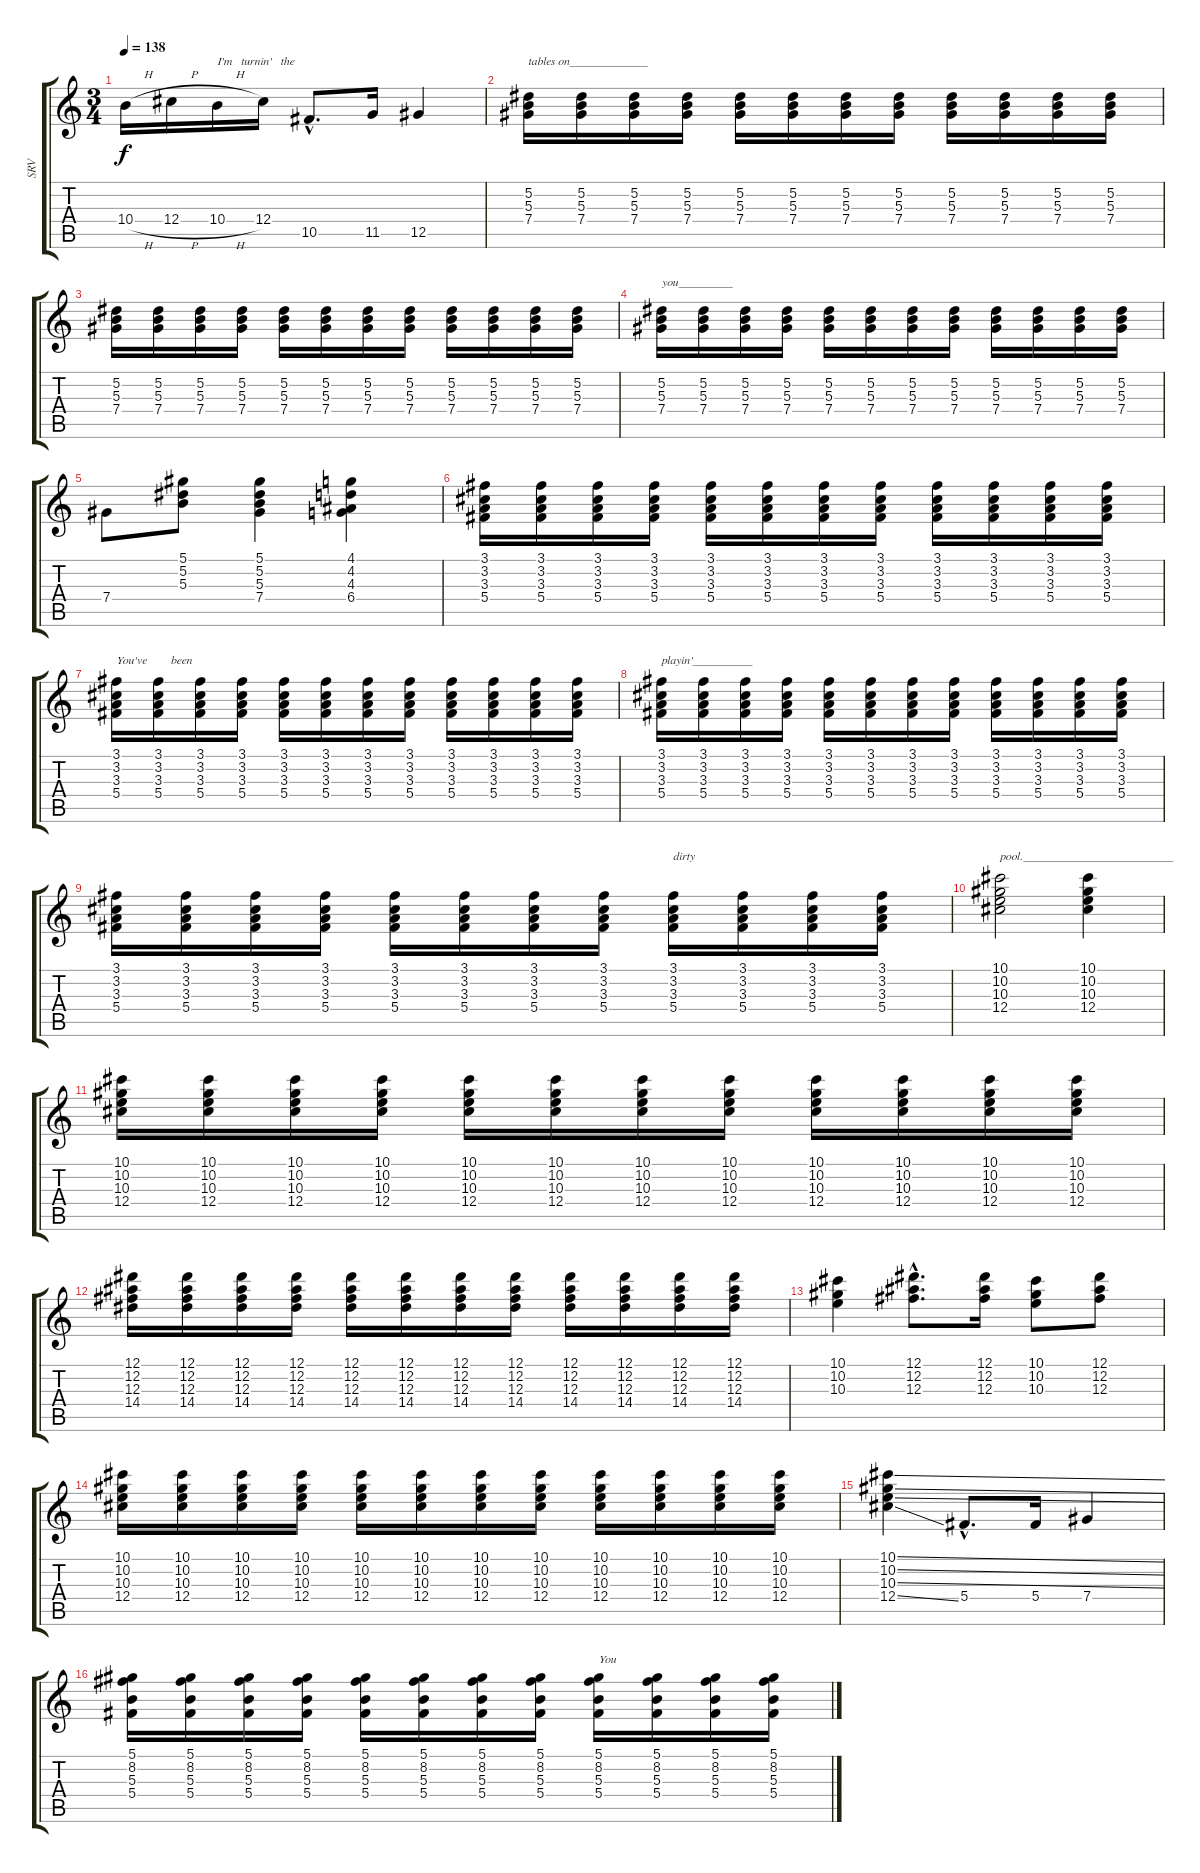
\track ("SRV" "SRV") {instrument electricguitarjazz}
\staff {score tabs}
\tuning (Eb4 Bb3 Gb3 Db3 Ab2 Eb2) {hide}
\ts (3 4)
\tempo 138
\clef g2
\ks c
10.4{h}.16{dy f} 12.4{h}.16 10.4{h}.16{txt "I'm   turnin'   the"} 12.4.16 10.5{hac}.8{d} 11.5.16 12.5.4 |
(5.2 5.3 7.4).16{txt "tables on_____________"} (5.2 5.3 7.4).16 (5.2 5.3 7.4).16 (5.2 5.3 7.4).16 (5.2 5.3 7.4).16 (5.2 5.3 7.4).16 (5.2 5.3 7.4).16 (5.2 5.3 7.4).16 (5.2 5.3 7.4).16 (5.2 5.3 7.4).16 (5.2 5.3 7.4).16 (5.2 5.3 7.4).16 |
(5.2 5.3 7.4).16 (5.2 5.3 7.4).16 (5.2 5.3 7.4).16 (5.2 5.3 7.4).16 (5.2 5.3 7.4).16 (5.2 5.3 7.4).16 (5.2 5.3 7.4).16 (5.2 5.3 7.4).16 (5.2 5.3 7.4).16 (5.2 5.3 7.4).16 (5.2 5.3 7.4).16 (5.2 5.3 7.4).16 |
(5.2 5.3 7.4).16{txt "you_________"} (5.2 5.3 7.4).16 (5.2 5.3 7.4).16 (5.2 5.3 7.4).16 (5.2 5.3 7.4).16 (5.2 5.3 7.4).16 (5.2 5.3 7.4).16 (5.2 5.3 7.4).16 (5.2 5.3 7.4).16 (5.2 5.3 7.4).16 (5.2 5.3 7.4).16 (5.2 5.3 7.4).16 |
7.4.8 (5.1 5.2 5.3).8 (5.1 5.2 5.3 7.4).4 (4.1 4.2 4.3 6.4).4 |
(3.1 3.2 3.3 5.4).16 (3.1 3.2 3.3 5.4).16 (3.1 3.2 3.3 5.4).16 (3.1 3.2 3.3 5.4).16 (3.1 3.2 3.3 5.4).16 (3.1 3.2 3.3 5.4).16 (3.1 3.2 3.3 5.4).16 (3.1 3.2 3.3 5.4).16 (3.1 3.2 3.3 5.4).16 (3.1 3.2 3.3 5.4).16 (3.1 3.2 3.3 5.4).16 (3.1 3.2 3.3 5.4).16 |
(3.1 3.2 3.3 5.4).16{txt "You've        been"} (3.1 3.2 3.3 5.4).16 (3.1 3.2 3.3 5.4).16 (3.1 3.2 3.3 5.4).16 (3.1 3.2 3.3 5.4).16 (3.1 3.2 3.3 5.4).16 (3.1 3.2 3.3 5.4).16 (3.1 3.2 3.3 5.4).16 (3.1 3.2 3.3 5.4).16 (3.1 3.2 3.3 5.4).16 (3.1 3.2 3.3 5.4).16 (3.1 3.2 3.3 5.4).16 |
(3.1 3.2 3.3 5.4).16{txt "playin'__________"} (3.1 3.2 3.3 5.4).16 (3.1 3.2 3.3 5.4).16 (3.1 3.2 3.3 5.4).16 (3.1 3.2 3.3 5.4).16 (3.1 3.2 3.3 5.4).16 (3.1 3.2 3.3 5.4).16 (3.1 3.2 3.3 5.4).16 (3.1 3.2 3.3 5.4).16 (3.1 3.2 3.3 5.4).16 (3.1 3.2 3.3 5.4).16 (3.1 3.2 3.3 5.4).16 |
(3.1 3.2 3.3 5.4).16 (3.1 3.2 3.3 5.4).16 (3.1 3.2 3.3 5.4).16 (3.1 3.2 3.3 5.4).16 (3.1 3.2 3.3 5.4).16 (3.1 3.2 3.3 5.4).16 (3.1 3.2 3.3 5.4).16 (3.1 3.2 3.3 5.4).16 (3.1 3.2 3.3 5.4).16{txt "dirty"} (3.1 3.2 3.3 5.4).16 (3.1 3.2 3.3 5.4).16 (3.1 3.2 3.3 5.4).16 |
(10.1 10.2 10.3 12.4).2{txt "pool._________________________"} (10.1 10.2 10.3 12.4).4 |
(10.1 10.2 10.3 12.4).16 (10.1 10.2 10.3 12.4).16 (10.1 10.2 10.3 12.4).16 (10.1 10.2 10.3 12.4).16 (10.1 10.2 10.3 12.4).16 (10.1 10.2 10.3 12.4).16 (10.1 10.2 10.3 12.4).16 (10.1 10.2 10.3 12.4).16 (10.1 10.2 10.3 12.4).16 (10.1 10.2 10.3 12.4).16 (10.1 10.2 10.3 12.4).16 (10.1 10.2 10.3 12.4).16 |
(12.1 12.2 12.3 14.4).16 (12.1 12.2 12.3 14.4).16 (12.1 12.2 12.3 14.4).16 (12.1 12.2 12.3 14.4).16 (12.1 12.2 12.3 14.4).16 (12.1 12.2 12.3 14.4).16 (12.1 12.2 12.3 14.4).16 (12.1 12.2 12.3 14.4).16 (12.1 12.2 12.3 14.4).16 (12.1 12.2 12.3 14.4).16 (12.1 12.2 12.3 14.4).16 (12.1 12.2 12.3 14.4).16 |
(10.1 10.2 10.3).4 (12.1{hac} 12.2{hac} 12.3{hac}).8{d} (12.1 12.2 12.3).16 (10.1 10.2 10.3).8 (12.1 12.2 12.3).8 |
(10.1 10.2 10.3 12.4).16 (10.1 10.2 10.3 12.4).16 (10.1 10.2 10.3 12.4).16 (10.1 10.2 10.3 12.4).16 (10.1 10.2 10.3 12.4).16 (10.1 10.2 10.3 12.4).16 (10.1 10.2 10.3 12.4).16 (10.1 10.2 10.3 12.4).16 (10.1 10.2 10.3 12.4).16 (10.1 10.2 10.3 12.4).16 (10.1 10.2 10.3 12.4).16 (10.1 10.2 10.3 12.4).16 |
(10.1{ss} 10.2{ss} 10.3{ss} 12.4{ss}).4 5.4{hac}.8{d} 5.4.16 7.4.4 |
(5.1 8.2 5.3 5.4).16 (5.1 8.2 5.3 5.4).16 (5.1 8.2 5.3 5.4).16 (5.1 8.2 5.3 5.4).16 (5.1 8.2 5.3 5.4).16 (5.1 8.2 5.3 5.4).16 (5.1 8.2 5.3 5.4).16 (5.1 8.2 5.3 5.4).16 (5.1 8.2 5.3 5.4).16{txt "You"} (5.1 8.2 5.3 5.4).16 (5.1 8.2 5.3 5.4).16 (5.1 8.2 5.3 5.4).16
